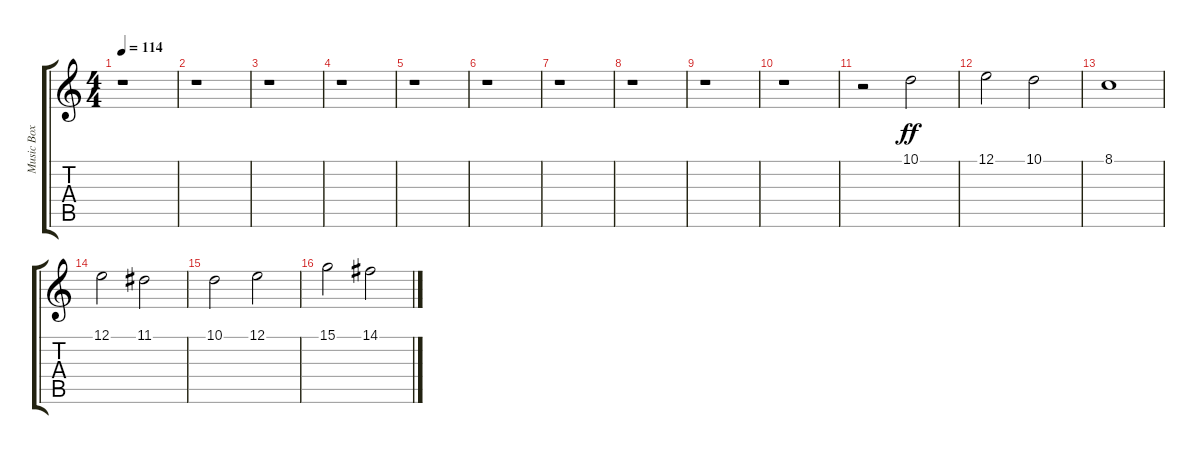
\track ("Music Box" "Music Box") {instrument musicbox}
\staff {score tabs}
\tuning (E4 B3 G3 D3 A2 E2) {hide}
\ts (4 4)
\tempo 114
\clef g2
\ks c
r.1{dy ff} |
r.1 |
r.1 |
r.1 |
r.1 |
r.1 |
r.1 |
r.1 |
r.1 |
r.1 |
r.2 10.1.2 |
12.1.2 10.1.2 |
8.1.1 |
12.1.2 11.1.2 |
10.1.2 12.1.2 |
15.1.2 14.1.2
